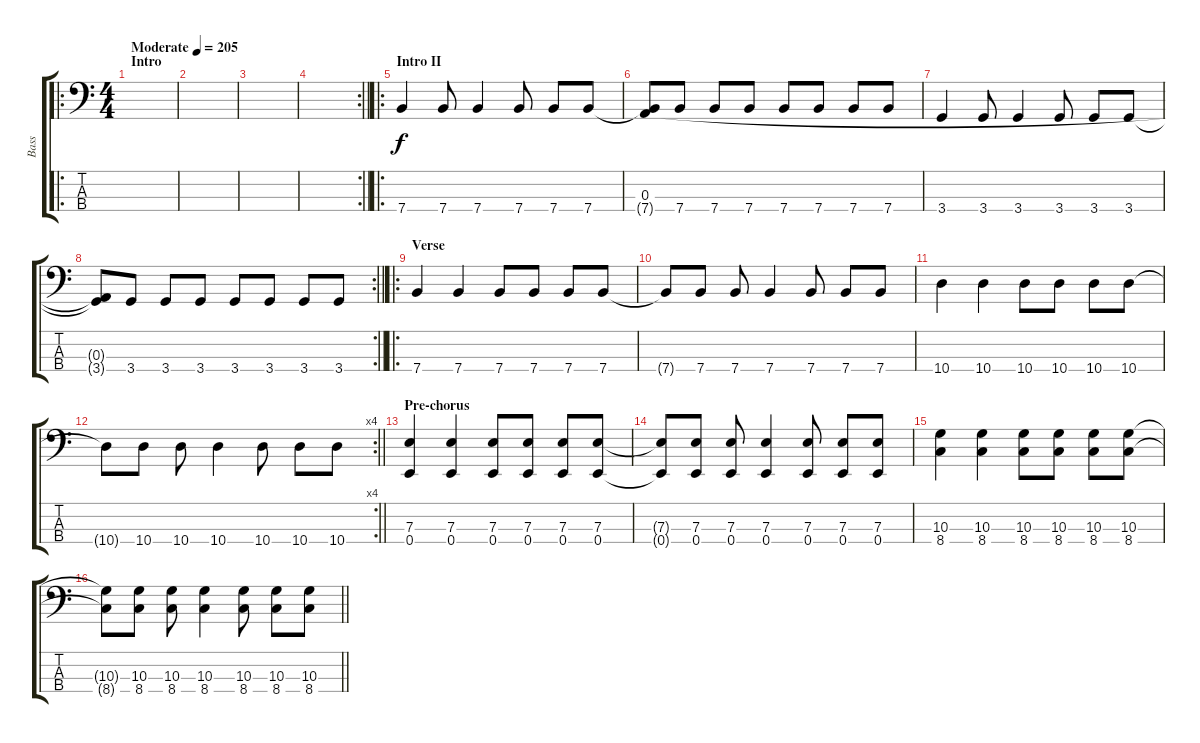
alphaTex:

\track ("Bass" "Bass") {instrument electricbasspick}
\staff {score tabs}
\tuning (G2 D2 A1 E1) {hide}
\ro
\ts (4 4)
\section ("" "Intro")
\tempo (205 "Moderate")
\clef f4
\ks c
|
|
|
\rc 2
\barLineRight lightlight
|
\ro
\section ("" "Intro II")
7.4.4 7.4.8 7.4.4 7.4.8 7.4.8 7.4.8 |
(0.3 7.4{t}).8 7.4.8 7.4.8 7.4.8 7.4.8 7.4.8 7.4.8 7.4.8 |
3.4.4 3.4.8 3.4.4 3.4.8 3.4.8 3.4.8 |
\rc 2
\barLineRight lightlight
(0.3{t} 3.4{t}).8 3.4.8 3.4.8 3.4.8 3.4.8 3.4.8 3.4.8 3.4.8 |
\ro
\section ("" "Verse")
7.4.4 7.4.4 7.4.8 7.4.8 7.4.8 7.4.8 |
7.4{t}.8 7.4.8 7.4.8 7.4.4 7.4.8 7.4.8 7.4.8 |
10.4.4 10.4.4 10.4.8 10.4.8 10.4.8 10.4.8 |
\rc 4
\barLineRight lightlight
10.4{t}.8 10.4.8 10.4.8 10.4.4 10.4.8 10.4.8 10.4.8 |
\section ("" "Pre-chorus")
(7.3 0.4).4 (7.3 0.4).4 (7.3 0.4).8 (7.3 0.4).8 (7.3 0.4).8 (7.3 0.4).8 |
(7.3{t} 0.4{t}).8 (7.3 0.4).8 (7.3 0.4).8 (7.3 0.4).4 (7.3 0.4).8 (7.3 0.4).8 (7.3 0.4).8 |
(10.3 8.4).4 (10.3 8.4).4 (10.3 8.4).8 (10.3 8.4).8 (10.3 8.4).8 (10.3 8.4).8 |
\barLineRight lightlight
(10.3{t} 8.4{t}).8 (10.3 8.4).8 (10.3 8.4).8 (10.3 8.4).4 (10.3 8.4).8 (10.3 8.4).8 (10.3 8.4).8
